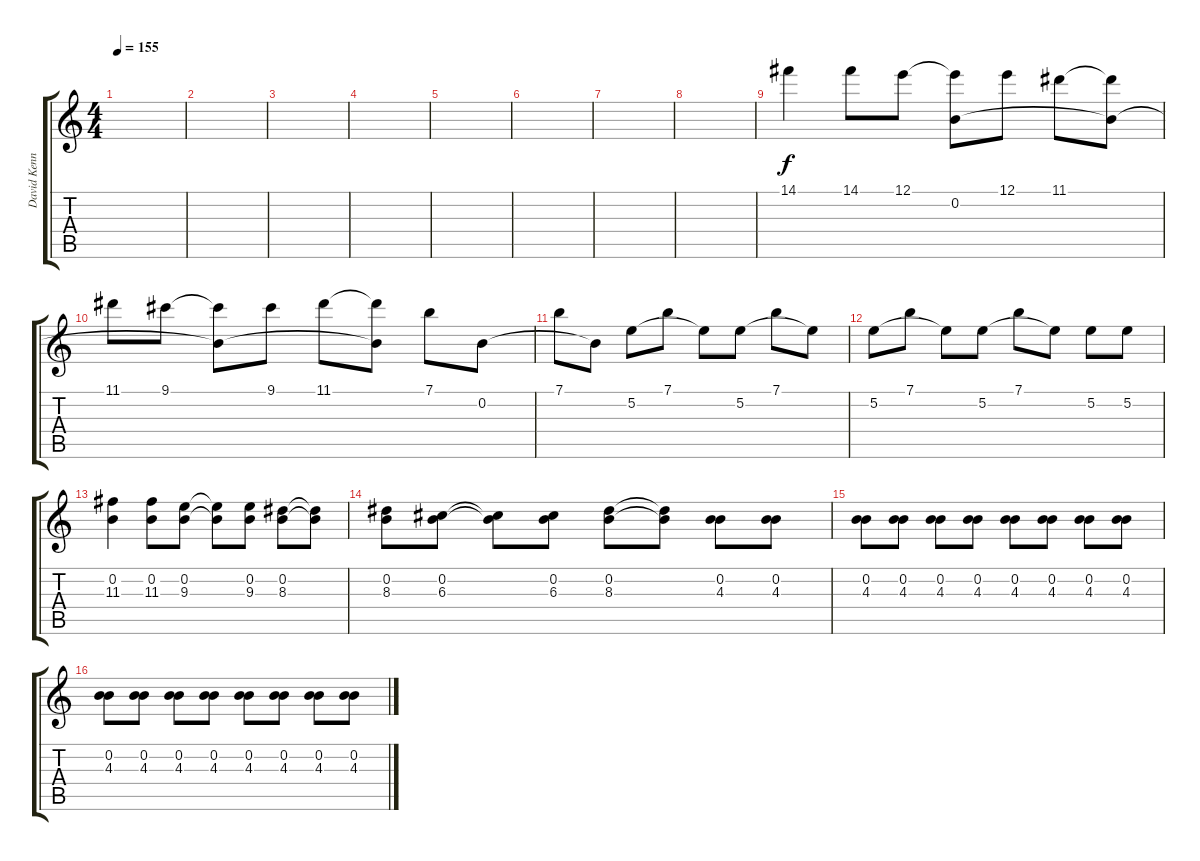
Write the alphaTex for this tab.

\track ("David Kennedy - Distortion Guitar" "David Kenn") {instrument distortionguitar}
\staff {score tabs}
\tuning (E4 B3 G3 D3 A2 E2) {hide}
\ts (4 4)
\tempo 155
\clef g2
\ks c
|
|
|
|
|
|
|
|
14.1.4 14.1.8 12.1.8 (12.1{t} 0.2).8 12.1.8 11.1.8 (11.1{t} 0.2{t}).8 |
11.1.8 9.1.8 (9.1{t} 0.2{t}).8 9.1.8 11.1.8 (11.1{t} 0.2{t}).8 7.1.8 0.2.8 |
7.1.8 0.2{t}.8 5.2.8 7.1.8 5.2{t}.8 5.2.8 7.1.8 5.2{t}.8 |
5.2.8 7.1.8 5.2{t}.8 5.2.8 7.1.8 5.2{t}.8 5.2.8 5.2.8 |
(0.2 11.3).4 (0.2 11.3).8 (0.2 9.3).8 (0.2{t} 9.3{t}).8 (0.2 9.3).8 (0.2 8.3).8 (0.2{t} 8.3{t}).8 |
(0.2 8.3).8 (0.2 6.3).8 (0.2{t} 6.3{t}).8 (0.2 6.3).8 (0.2 8.3).8 (0.2{t} 8.3{t}).8 (0.2 4.3).8 (0.2 4.3).8 |
(0.2 4.3).8 (0.2 4.3).8 (0.2 4.3).8 (0.2 4.3).8 (0.2 4.3).8 (0.2 4.3).8 (0.2 4.3).8 (0.2 4.3).8 |
(0.2 4.3).8 (0.2 4.3).8 (0.2 4.3).8 (0.2 4.3).8 (0.2 4.3).8 (0.2 4.3).8 (0.2 4.3).8 (0.2 4.3).8
